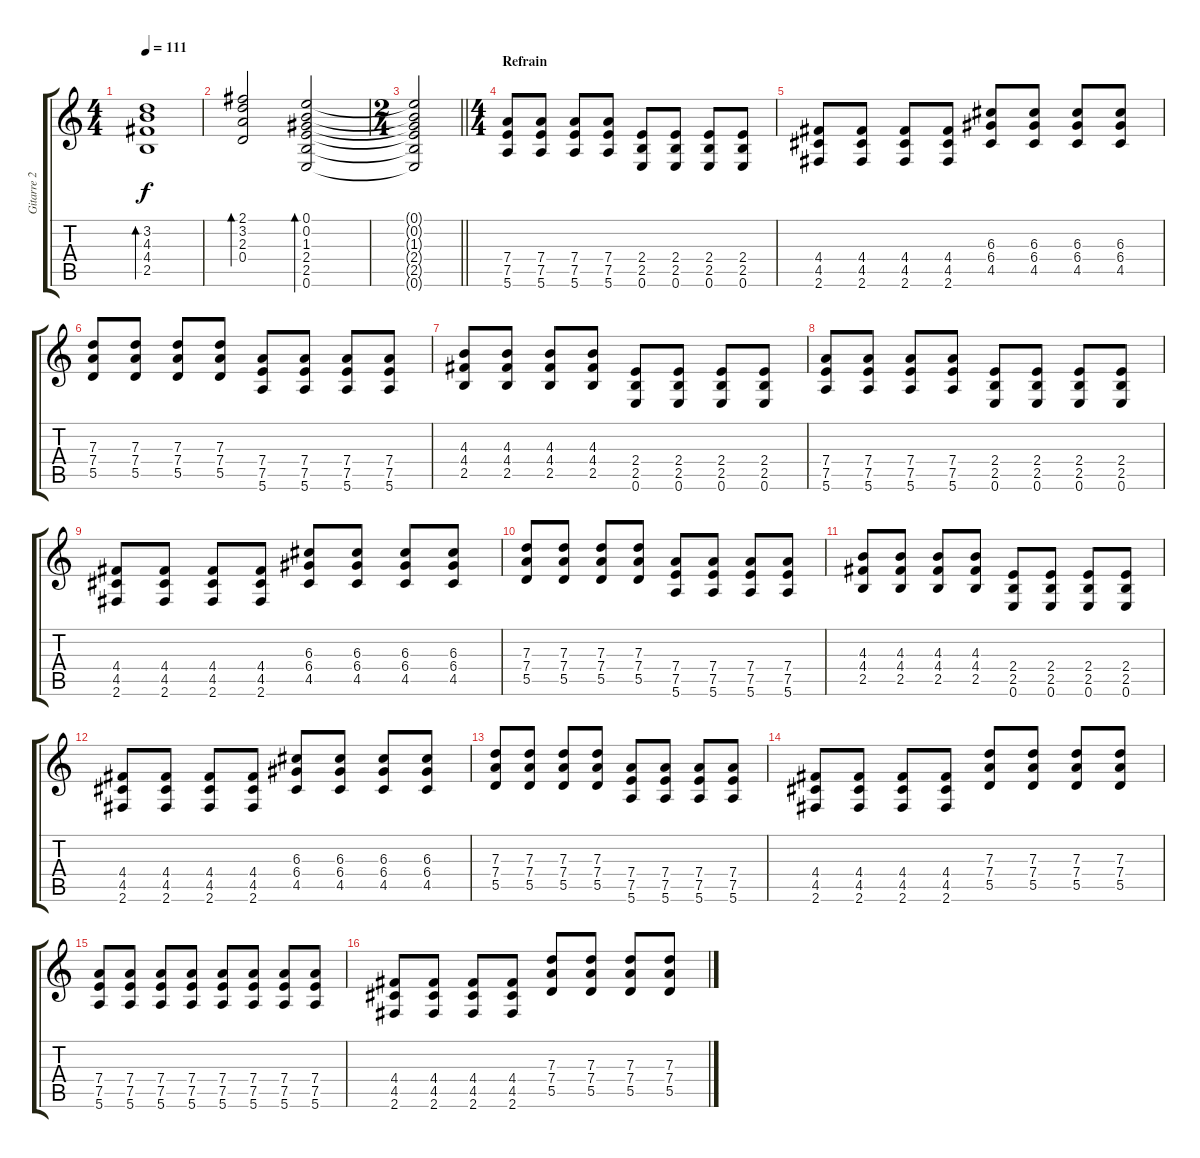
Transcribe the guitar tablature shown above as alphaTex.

\track ("Gitarre 2" "Gitarre 2") {instrument electricguitarclean}
\staff {score tabs}
\tuning (E4 B3 G3 D3 A2 E2) {hide}
\ts (4 4)
\tempo 111
\clef g2
\ks c
(3.2 4.3 4.4 2.5).1{bd 60 dy f} |
(2.1 3.2 2.3 0.4).2{bd 60} (0.1 0.2 1.3 2.4 2.5 0.6).2{bd 60} |
\ts (2 4)
\barLineRight lightlight
(0.1{t} 0.2{t} 1.3{t} 2.4{t} 2.5{t} 0.6{t}).2 |
\ts (4 4)
\section ("" "Refrain")
(7.4 7.5 5.6).8 (7.4 7.5 5.6).8 (7.4 7.5 5.6).8 (7.4 7.5 5.6).8 (2.4 2.5 0.6).8 (2.4 2.5 0.6).8 (2.4 2.5 0.6).8 (2.4 2.5 0.6).8 |
(4.4 4.5 2.6).8 (4.4 4.5 2.6).8 (4.4 4.5 2.6).8 (4.4 4.5 2.6).8 (6.3 6.4 4.5).8 (6.3 6.4 4.5).8 (6.3 6.4 4.5).8 (6.3 6.4 4.5).8 |
(7.3 7.4 5.5).8 (7.3 7.4 5.5).8 (7.3 7.4 5.5).8 (7.3 7.4 5.5).8 (7.4 7.5 5.6).8 (7.4 7.5 5.6).8 (7.4 7.5 5.6).8 (7.4 7.5 5.6).8 |
(4.3 4.4 2.5).8 (4.3 4.4 2.5).8 (4.3 4.4 2.5).8 (4.3 4.4 2.5).8 (2.4 2.5 0.6).8 (2.4 2.5 0.6).8 (2.4 2.5 0.6).8 (2.4 2.5 0.6).8 |
(7.4 7.5 5.6).8 (7.4 7.5 5.6).8 (7.4 7.5 5.6).8 (7.4 7.5 5.6).8 (2.4 2.5 0.6).8 (2.4 2.5 0.6).8 (2.4 2.5 0.6).8 (2.4 2.5 0.6).8 |
(4.4 4.5 2.6).8 (4.4 4.5 2.6).8 (4.4 4.5 2.6).8 (4.4 4.5 2.6).8 (6.3 6.4 4.5).8 (6.3 6.4 4.5).8 (6.3 6.4 4.5).8 (6.3 6.4 4.5).8 |
(7.3 7.4 5.5).8 (7.3 7.4 5.5).8 (7.3 7.4 5.5).8 (7.3 7.4 5.5).8 (7.4 7.5 5.6).8 (7.4 7.5 5.6).8 (7.4 7.5 5.6).8 (7.4 7.5 5.6).8 |
(4.3 4.4 2.5).8 (4.3 4.4 2.5).8 (4.3 4.4 2.5).8 (4.3 4.4 2.5).8 (2.4 2.5 0.6).8 (2.4 2.5 0.6).8 (2.4 2.5 0.6).8 (2.4 2.5 0.6).8 |
(4.4 4.5 2.6).8 (4.4 4.5 2.6).8 (4.4 4.5 2.6).8 (4.4 4.5 2.6).8 (6.3 6.4 4.5).8 (6.3 6.4 4.5).8 (6.3 6.4 4.5).8 (6.3 6.4 4.5).8 |
(7.3 7.4 5.5).8 (7.3 7.4 5.5).8 (7.3 7.4 5.5).8 (7.3 7.4 5.5).8 (7.4 7.5 5.6).8 (7.4 7.5 5.6).8 (7.4 7.5 5.6).8 (7.4 7.5 5.6).8 |
(4.4 4.5 2.6).8 (4.4 4.5 2.6).8 (4.4 4.5 2.6).8 (4.4 4.5 2.6).8 (7.3 7.4 5.5).8 (7.3 7.4 5.5).8 (7.3 7.4 5.5).8 (7.3 7.4 5.5).8 |
(7.4 7.5 5.6).8 (7.4 7.5 5.6).8 (7.4 7.5 5.6).8 (7.4 7.5 5.6).8 (7.4 7.5 5.6).8 (7.4 7.5 5.6).8 (7.4 7.5 5.6).8 (7.4 7.5 5.6).8 |
(4.4 4.5 2.6).8 (4.4 4.5 2.6).8 (4.4 4.5 2.6).8 (4.4 4.5 2.6).8 (7.3 7.4 5.5).8 (7.3 7.4 5.5).8 (7.3 7.4 5.5).8 (7.3 7.4 5.5).8
